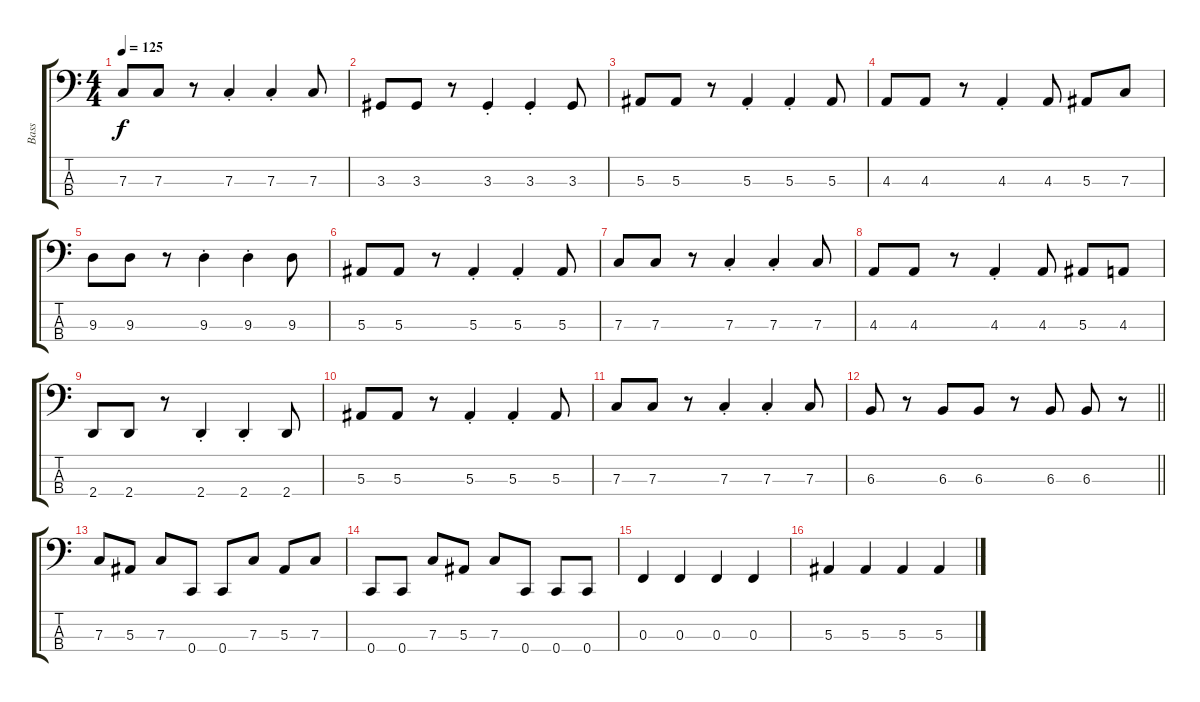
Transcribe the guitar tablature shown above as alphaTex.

\track ("Bass" "Bass") {instrument electricbasspick}
\staff {score tabs}
\tuning (Eb2 Bb1 F1 C1) {hide}
\ts (4 4)
\tempo 125
\clef f4
\ks c
7.3.8{dy f} 7.3.8 r.8 7.3{st}.4 7.3{st}.4 7.3.8 |
3.3.8 3.3.8 r.8 3.3{st}.4 3.3{st}.4 3.3.8 |
5.3.8 5.3.8 r.8 5.3{st}.4 5.3{st}.4 5.3.8 |
4.3.8 4.3.8 r.8 4.3{st}.4 4.3.8 5.3.8 7.3.8 |
9.3.8 9.3.8 r.8 9.3{st}.4 9.3{st}.4 9.3.8 |
5.3.8 5.3.8 r.8 5.3{st}.4 5.3{st}.4 5.3.8 |
7.3.8 7.3.8 r.8 7.3{st}.4 7.3{st}.4 7.3.8 |
4.3.8 4.3.8 r.8 4.3{st}.4 4.3.8 5.3.8 4.3.8 |
2.4.8 2.4.8 r.8 2.4{st}.4 2.4{st}.4 2.4.8 |
5.3.8 5.3.8 r.8 5.3{st}.4 5.3{st}.4 5.3.8 |
7.3.8 7.3.8 r.8 7.3{st}.4 7.3{st}.4 7.3.8 |
\barLineRight lightlight
6.3.8 r.8 6.3.8 6.3.8 r.8 6.3.8 6.3.8 r.8 |
7.3.8 5.3.8 7.3.8 0.4.8 0.4.8 7.3.8 5.3.8 7.3.8 |
0.4.8 0.4.8 7.3.8 5.3.8 7.3.8 0.4.8 0.4.8 0.4.8 |
0.3.4 0.3.4 0.3.4 0.3.4 |
5.3.4 5.3.4 5.3.4 5.3.4
